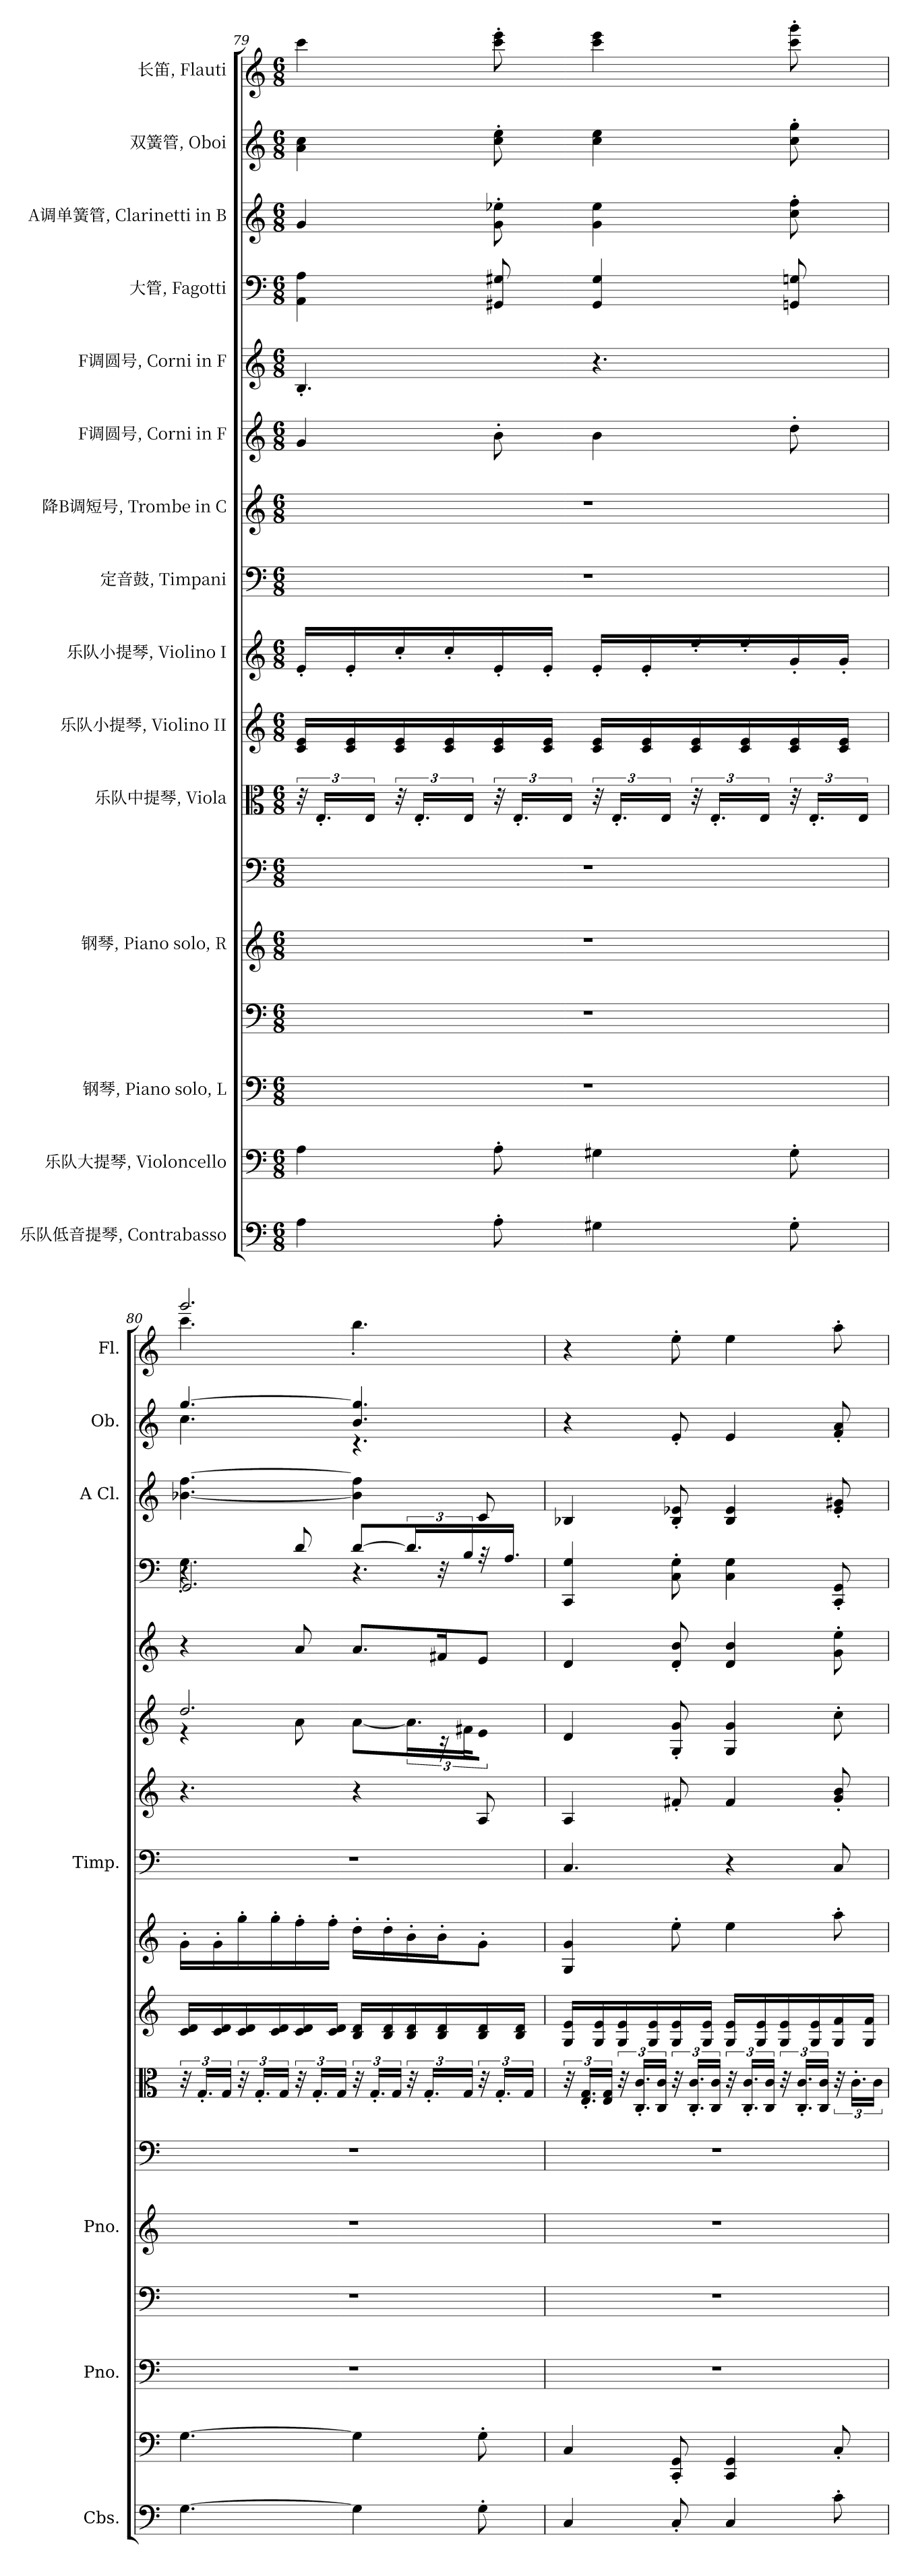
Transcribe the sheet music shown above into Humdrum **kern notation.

**kern	**kern	**kern	**kern	**kern	**kern	**kern	**kern	**kern	**kern	**kern	**kern	**kern	**kern	**kern	**kern	**kern
*part15	*part14	*part13	*part13	*part12	*part12	*part11	*part10	*part9	*part8	*part7	*part6	*part5	*part4	*part3	*part2	*part1
*staff17	*staff16	*staff15	*staff14	*staff13	*staff12	*staff11	*staff10	*staff9	*staff8	*staff7	*staff6	*staff5	*staff4	*staff3	*staff2	*staff1
*I"乐队低音提琴, Contrabasso	*I"乐队大提琴, Violoncello	*I"钢琴, Piano solo, L	*	*I"钢琴, Piano solo, R	*	*I"乐队中提琴, Viola	*I"乐队小提琴, Violino II	*I"乐队小提琴, Violino I	*I"定音鼓, Timpani	*I"降B调短号, Trombe in C	*I"F调圆号, Corni in F	*I"F调圆号, Corni in F	*I"大管, Fagotti	*I"A调单簧管, Clarinetti in B	*I"双簧管, Oboi	*I"长笛, Flauti
*I'Cbs.	*	*I'Pno.	*	*I'Pno.	*	*	*	*	*I'Timp.	*	*	*	*	*I'A Cl.	*I'Ob.	*I'Fl.
*clefF4	*clefF4	*clefF4	*clefF4	*clefG2	*clefF4	*clefC3	*clefG2	*clefG2	*clefF4	*clefG2	*clefG2	*clefG2	*clefF4	*clefG2	*clefG2	*clefG2
*ITrd7c12	*	*	*	*	*	*	*	*	*	*ITrd1c2	*ITrd4c7	*ITrd4c7	*	*ITrd2c3	*	*
*k[]	*k[]	*k[]	*k[]	*k[]	*k[]	*k[]	*k[]	*k[]	*k[]	*k[b-e-]	*k[b-]	*k[b-]	*k[]	*k[f#c#g#]	*k[]	*k[]
*M6/8	*M6/8	*M6/8	*M6/8	*M6/8	*M6/8	*M6/8	*M6/8	*M6/8	*M6/8	*M6/8	*M6/8	*M6/8	*M6/8	*M6/8	*M6/8	*M6/8
*MM139	*MM139	*MM139	*MM139	*MM139	*MM139	*MM139	*MM139	*MM139	*MM139	*MM139	*MM139	*MM139	*MM139	*MM139	*MM139	*MM139
=79	=79	=79	=79	=79	=79	=79	=79	=79	=79	=79	=79	=79	=79	=79	=79	=79
4AA\	4A\	2.r	2.r	2.r	2.r	48r	16c/ 16e/LL	16e'/LL	2.r	2.r	4c/	4.E'/	4AA\ 4A\	4e/	4a\ 4cc\	4ccc\
.	.	.	.	.	.	24.E'/LL	.	.	.	.	.	.	.	.	.	.
.	.	.	.	.	.	.	16c/ 16e/	16e'/	.	.	.	.	.	.	.	.
.	.	.	.	.	.	24E/JJ	.	.	.	.	.	.	.	.	.	.
.	.	.	.	.	.	48r	16c/ 16e/	16cc'/	.	.	.	.	.	.	.	.
.	.	.	.	.	.	24.E'/LL	.	.	.	.	.	.	.	.	.	.
.	.	.	.	.	.	.	16c/ 16e/	16cc'/	.	.	.	.	.	.	.	.
.	.	.	.	.	.	24E/JJ	.	.	.	.	.	.	.	.	.	.
*	*	*	*	*	*	*	*	*	*	*	*	*	*	*	*	*MM147
8AA'\	8A'\	.	.	.	.	48r	16c/ 16e/	16e'/	.	.	8e'\	.	8GG#X/ 8G#X/	8e\' 8ccn\'	8cc\' 8ee\'	8ccc\' 8eee\'
.	.	.	.	.	.	24.E'/LL	.	.	.	.	.	.	.	.	.	.
.	.	.	.	.	.	.	16c/ 16e/JJ	16e'/JJ	.	.	.	.	.	.	.	.
.	.	.	.	.	.	24E/JJ	.	.	.	.	.	.	.	.	.	.
*	*	*	*	*	*	*	*	*	*	*	*	*	*	*	*	*MM141
4GG#X\	4G#X\	.	.	.	.	48r	16c/ 16e/LL	16e'/LL	.	.	4e\	4.r	4GG#/ 4G#/	4e\ 4cc\	4cc\ 4ee\	4ccc\ 4eee\
.	.	.	.	.	.	24.E'/LL	.	.	.	.	.	.	.	.	.	.
.	.	.	.	.	.	.	16c/ 16e/	16e'/	.	.	.	.	.	.	.	.
.	.	.	.	.	.	24E/JJ	.	.	.	.	.	.	.	.	.	.
.	.	.	.	.	.	48r	16c/ 16e/	16ee'/	.	.	.	.	.	.	.	.
.	.	.	.	.	.	24.E'/LL	.	.	.	.	.	.	.	.	.	.
.	.	.	.	.	.	.	16c/ 16e/	16ee'/	.	.	.	.	.	.	.	.
.	.	.	.	.	.	24E/JJ	.	.	.	.	.	.	.	.	.	.
*	*	*	*	*	*	*	*	*	*	*	*	*	*	*	*	*MM149
8GG#'\	8G#'\	.	.	.	.	48r	16c/ 16e/	16g'/	.	.	8g'\	.	8GGn/ 8Gn/	8a\' 8dd\'	8cc\' 8gg\'	8ccc\' 8ggg\'
.	.	.	.	.	.	24.E'/LL	.	.	.	.	.	.	.	.	.	.
.	.	.	.	.	.	.	16c/ 16e/JJ	16g'/JJ	.	.	.	.	.	.	.	.
.	.	.	.	.	.	24E/JJ	.	.	.	.	.	.	.	.	.	.
!!LO:PB:g=z
=80	=80	=80	=80	=80	=80	=80	=80	=80	=80	=80	=80	=80	=80	=80	=80	=80
*	*	*	*	*	*	*	*	*	*	*	*	*	*	*	*	*MM139
*	*	*	*	*	*	*	*	*	*	*	*^	*	*^	*	*^	*^
*	*	*	*	*	*	*	*	*	*	*	*	*	*	*	*^	*	*	*	*	*
[4.GG\	[4.G\	2.r	2.r	2.r	2.r	48r	16c/ 16d/LL	16g'\LL	2.r	4.r	2.g/	4r	4r	4r	4.G'\	2.GG/	[4.gn\ [4.dd\	[4.gg/	4.cc\	2.ggg/	4.ccc\
.	.	.	.	.	.	24.G'/LL	.	.	.	.	.	.	.	.	.	.	.	.	.	.	.
.	.	.	.	.	.	.	16c/ 16d/	16g'\	.	.	.	.	.	.	.	.	.	.	.	.	.
.	.	.	.	.	.	24G/JJ	.	.	.	.	.	.	.	.	.	.	.	.	.	.	.
.	.	.	.	.	.	48r	16c/ 16d/	16gg'\	.	.	.	.	.	.	.	.	.	.	.	.	.
.	.	.	.	.	.	24.G'/LL	.	.	.	.	.	.	.	.	.	.	.	.	.	.	.
.	.	.	.	.	.	.	16c/ 16d/	16gg'\	.	.	.	.	.	.	.	.	.	.	.	.	.
.	.	.	.	.	.	24G/JJ	.	.	.	.	.	.	.	.	.	.	.	.	.	.	.
.	.	.	.	.	.	48r	16c/ 16d/	16ff'\	.	.	.	8d\	8d/	8d/	.	.	.	.	.	.	.
.	.	.	.	.	.	24.G'/LL	.	.	.	.	.	.	.	.	.	.	.	.	.	.	.
.	.	.	.	.	.	.	16c/ 16d/JJ	16ff'\JJ	.	.	.	.	.	.	.	.	.	.	.	.	.
.	.	.	.	.	.	24G/JJ	.	.	.	.	.	.	.	.	.	.	.	.	.	.	.
*	*	*	*	*	*	*	*	*	*	*	*	*	*	*	*	*	*	*	*	*MM141	*
4GG\]	4G\]	.	.	.	.	48r	16B/ 16d/LL	16dd'\LL	.	4r	.	[8d\L	8.d/L	[8d/L	4.r	.	4g\] 4dd\]	4.b/ 4.gg/]	4.r	.	4.bb'\
.	.	.	.	.	.	24.G'/LL	.	.	.	.	.	.	.	.	.	.	.	.	.	.	.
.	.	.	.	.	.	.	16B/ 16d/	16dd'\	.	.	.	.	.	.	.	.	.	.	.	.	.
.	.	.	.	.	.	24G/JJ	.	.	.	.	.	.	.	.	.	.	.	.	.	.	.
.	.	.	.	.	.	48r	16B/ 16d/	16b'\	.	.	.	24.d\Jk]	.	24.d/Jk]	.	.	.	.	.	.	.
.	.	.	.	.	.	24.G'/LL	.	.	.	.	.	.	.	.	.	.	.	.	.	.	.
.	.	.	.	.	.	.	16B/ 16d/	16b'\J	.	.	.	48r	16Bn/K	48r	.	.	.	.	.	.	.
.	.	.	.	.	.	24G/JJ	.	.	.	.	.	24Bn\KL	.	24B/	.	.	.	.	.	.	.
8GG'\	8G'\	.	.	.	.	48r	16B/ 16d/	8g'\J	.	8G/	.	8A\J	8A/J	32r	.	.	8A/	.	.	.	.
.	.	.	.	.	.	24.G'/LL	.	.	.	.	.	.	.	.	.	.	.	.	.	.	.
.	.	.	.	.	.	.	.	.	.	.	.	.	.	16.A/	.	.	.	.	.	.	.
.	.	.	.	.	.	.	16B/ 16d/JJ	.	.	.	.	.	.	.	.	.	.	.	.	.	.
.	.	.	.	.	.	24G/JJ	.	.	.	.	.	.	.	.	.	.	.	.	.	.	.
*	*	*	*	*	*	*	*	*	*	*	*	*	*	*	*	*	*	*v	*v	*	*
*	*	*	*	*	*	*	*	*	*	*	*v	*v	*	*v	*v	*v	*	*	*v	*v
!!LO:PB:g=z
=81	=81	=81	=81	=81	=81	=81	=81	=81	=81	=81	=81	=81	=81	=81	=81	=81
*	*	*	*	*	*	*	*	*	*	*	*	*	*	*	*	*MM139
4CC/	4C/	2.r	2.r	2.r	2.r	48r	16G/ 16e/LL	4G/ 4g/	4.C/	4G/	4G/	4G/	4CC/ 4G/	4Gn/	4r	4r
.	.	.	.	.	.	24.E/' 24.G/'LL	.	.	.	.	.	.	.	.	.	.
.	.	.	.	.	.	.	16G/ 16e/	.	.	.	.	.	.	.	.	.
.	.	.	.	.	.	24E/ 24G/JJ	.	.	.	.	.	.	.	.	.	.
.	.	.	.	.	.	48r	16G/ 16e/	.	.	.	.	.	.	.	.	.
.	.	.	.	.	.	24.C/' 24.c/'LL	.	.	.	.	.	.	.	.	.	.
.	.	.	.	.	.	.	16G/ 16e/	.	.	.	.	.	.	.	.	.
.	.	.	.	.	.	24C/ 24c/JJ	.	.	.	.	.	.	.	.	.	.
*	*	*	*	*	*	*	*	*	*	*	*	*	*	*	*	*MM147
8CC'/	8CC/' 8GG/'	.	.	.	.	48r	16G/ 16e/	8ee'\	.	8en'/	8C/' 8c/'	8G/' 8e/'	8C\' 8G\'	8G/' 8cn/'	8e'/	8ee'\
.	.	.	.	.	.	24.C/' 24.c/'LL	.	.	.	.	.	.	.	.	.	.
.	.	.	.	.	.	.	16G/ 16e/JJ	.	.	.	.	.	.	.	.	.
.	.	.	.	.	.	24C/ 24c/JJ	.	.	.	.	.	.	.	.	.	.
*	*	*	*	*	*	*	*	*	*	*	*	*	*	*	*	*MM141
4CC/	4CC/ 4GG/	.	.	.	.	48r	16G/ 16e/LL	4ee\	4r	4e/	4C/ 4c/	4G/ 4e/	4C\ 4G\	4G/ 4c/	4e/	4ee\
.	.	.	.	.	.	24.C/' 24.c/'LL	.	.	.	.	.	.	.	.	.	.
.	.	.	.	.	.	.	16G/ 16e/	.	.	.	.	.	.	.	.	.
.	.	.	.	.	.	24C/ 24c/JJ	.	.	.	.	.	.	.	.	.	.
.	.	.	.	.	.	48r	16G/ 16e/	.	.	.	.	.	.	.	.	.
.	.	.	.	.	.	24.C/' 24.c/'LL	.	.	.	.	.	.	.	.	.	.
.	.	.	.	.	.	.	16G/ 16e/	.	.	.	.	.	.	.	.	.
.	.	.	.	.	.	24C/ 24c/JJ	.	.	.	.	.	.	.	.	.	.
*	*	*	*	*	*	*	*	*	*	*	*	*	*	*	*	*MM149
8C'\	8C'/	.	.	.	.	48r	16G/ 16f/	8aa'\	8C/	8f/' 8a/'	8f'\	8c\' 8a\'	8CC/' 8GG/'	8c/' 8e#X/'	8f/' 8a/'	8aa'\
.	.	.	.	.	.	24.c'\LL	.	.	.	.	.	.	.	.	.	.
.	.	.	.	.	.	.	16G/ 16f/JJ	.	.	.	.	.	.	.	.	.
.	.	.	.	.	.	24c\JJ	.	.	.	.	.	.	.	.	.	.
=	=	=	=	=	=	=	=	=	=	=	=	=	=	=	=	=
*-	*-	*-	*-	*-	*-	*-	*-	*-	*-	*-	*-	*-	*-	*-	*-	*-
